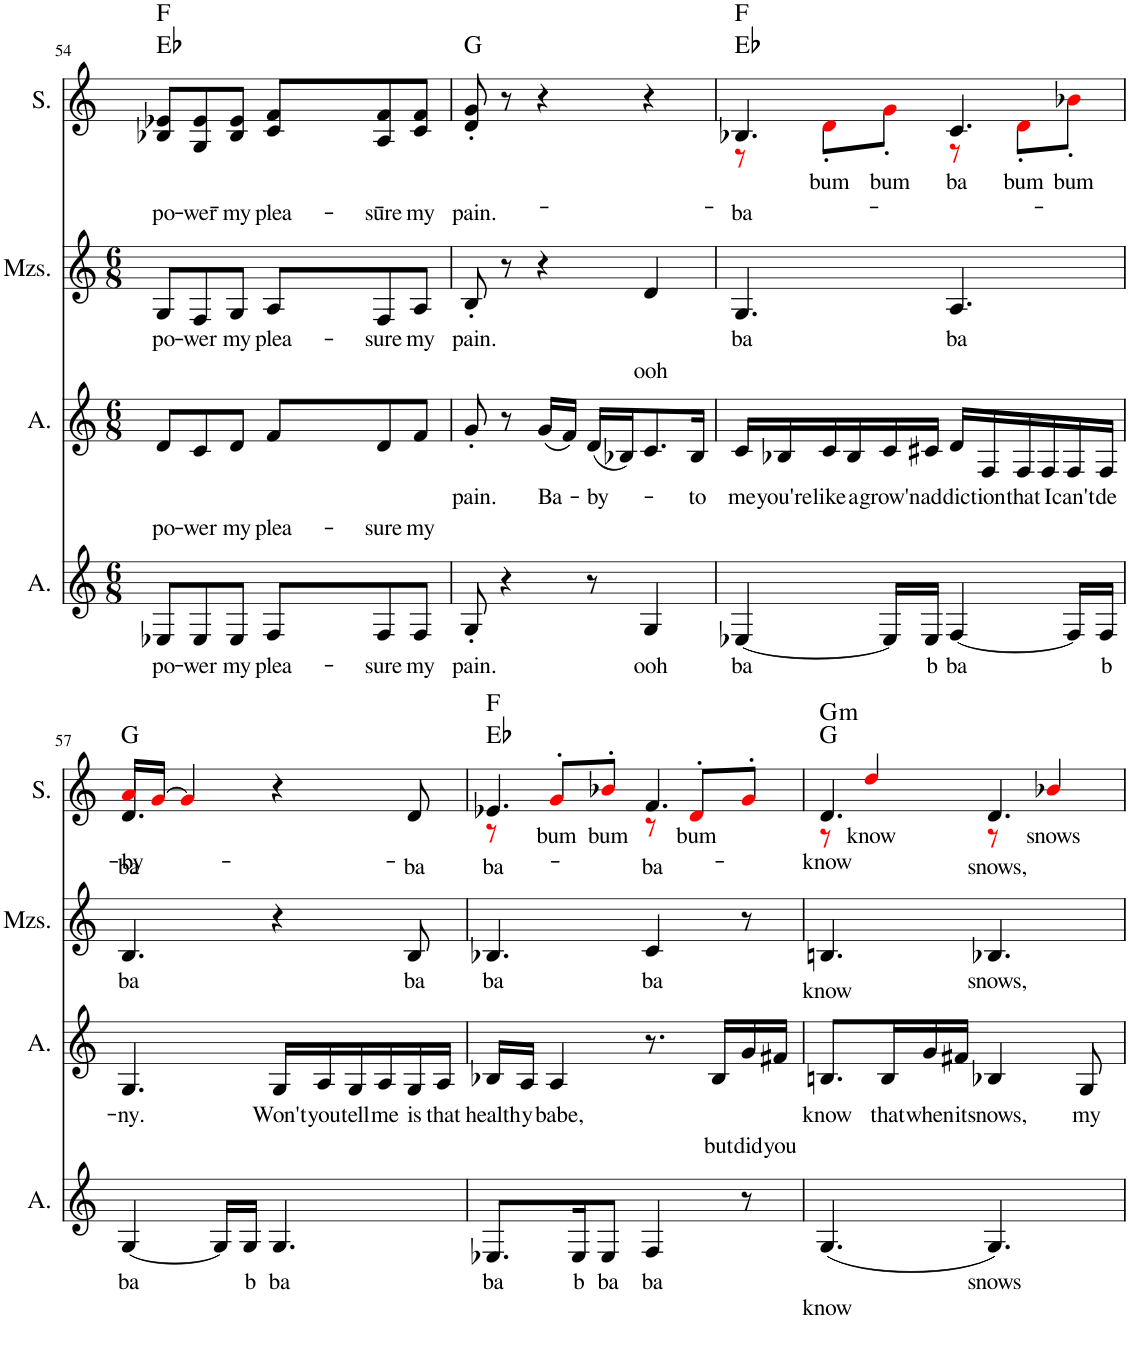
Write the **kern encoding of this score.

**kern	**text	**text	**kern	**text	**kern	**text	**text	**kern	**text	**text	**harte
*part4	*part4	*part4	*part3	*part3	*part2	*part2	*part2	*part1	*part1	*part1	*part1
*staff4	*staff4	*staff4	*staff3	*staff3	*staff2	*staff2	*staff2	*staff1	*staff1	*staff1	*
*I"Alto	*	*	*I"Alto	*	*I"Mezzosoprano	*	*	*I"Soprano	*	*	*
*I'A.	*	*	*I'A.	*	*I'Mzs.	*	*	*I'S.	*	*	*
!!LO:PB:g=z
*clefG2	*	*	*clefG2	*	*clefG2	*	*	*clefG2	*	*	*
*k[]	*	*	*k[]	*	*k[]	*	*	*k[]	*	*	*
*M6/8	*	*	*M6/8	*	*M6/8	*	*	*M9/8	*	*	*
=54	=54	=54	=54	=54	=54	=54	=54	=54	=54	=54	=54
!	!LO:LY:b	!	!	!LO:LY:b	!	!LO:LY:b	!	!	!LO:LY:b	!	!
8E-X/L	po-	.	8d/L	po-	8G/L	po-	.	8B-X/ 8e-X/L	po-	.	Eb:maj F:maj
!	!LO:LY:b	!	!	!LO:LY:b	!	!LO:LY:b	!	!	!LO:LY:b	!	!
8E-/	-wer	.	8c/	-wer	8F/	-wer	.	8G/ 8e-/	-wer	.	.
!	!LO:LY:b	!	!	!LO:LY:b	!	!LO:LY:b	!	!	!LO:LY:b	!	!
8E-/J	my	.	8d/J	my	8G/J	my	.	8B-/ 8e-/J	my	.	.
!	!LO:LY:b	!	!	!LO:LY:b	!	!LO:LY:b	!	!	!LO:LY:b	!	!
8F/L	plea-	.	8f/L	plea-	8A/L	plea-	.	8c/ 8f/L	plea-	.	.
!	!LO:LY:b	!	!	!LO:LY:b	!	!LO:LY:b	!	!	!LO:LY:b	!	!
8F/	-sure	.	8d/	-sure	8F/	-sure	.	8A/ 8f/	-sure	.	.
!	!LO:LY:b	!	!	!LO:LY:b	!	!LO:LY:b	!	!	!LO:LY:b	!	!
8F/J	my	.	8f/J	my	8A/J	my	.	8c/ 8f/J	my	.	.
=55	=55	=55	=55	=55	=55	=55	=55	=55	=55	=55	=55
!	!LO:LY:b	!	!	!LO:LY:b	!	!LO:LY:b	!	!	!LO:LY:b	!	!
8G'/	pain.	.	8g'/	pain.	8B'/	pain.	.	8d/' 8g/'	pain.	.	G:maj
4r	.	.	8r	.	8r	.	.	8r	.	.	.
!	!	!	!	!LO:LY:b	!	!	!	!	!	!	!
.	.	.	(16g/LL	Ba-	4r	.	.	4r	.	.	.
.	.	.	16f/JJ)	.	.	.	.	.	.	.	.
!	!	!	!	!LO:LY:b	!	!	!	!	!	!	!
8r	.	.	(16d/LL	-by-	.	.	.	.	.	.	.
.	.	.	16B-X/J)	.	.	.	.	.	.	.	.
!	!LO:LY:b	!	!	!	!	!LO:LY:b	!	!	!	!	!
4G/	ooh	.	8.c/	.	4d/	ooh	.	4r	.	.	.
!	!	!	!	!LO:LY:b	!	!	!	!	!	!	!
.	.	.	16B-/Jk	-to	.	.	.	.	.	.	.
=56	=56	=56	=56	=56	=56	=56	=56	=56	=56	=56	=56
!	!LO:LY:b	!	!	!LO:LY:b	!	!LO:LY:b	!	!	!LO:LY:b	!	!
*	*	*	*	*	*	*	*	*^	*	*	*
[4E-X/	ba	.	16c/LL	me	4.G/	ba	.	4.B-X/	8r	ba	.	Eb:maj F:maj
!	!	!	!	!LO:LY:b	!	!	!	!	!	!	!	!
.	.	.	16B-X/	you're	.	.	.	.	.	.	.	.
!	!	!	!	!LO:LY:b	!	!	!	!	!	!LO:LY:b	!	!
.	.	.	16c/	like	.	.	.	.	8d'i\L	bum	.	.
!	!	!	!	!LO:LY:b	!	!	!	!	!	!	!	!
.	.	.	16B-/	a	.	.	.	.	.	.	.	.
!	!	!	!	!LO:LY:b	!	!	!	!	!	!LO:LY:b	!	!
16E-/LL]	.	.	16c/	grow'n	.	.	.	.	8g'i\J	bum	.	.
!	!LO:LY:b	!	!	!LO:LY:b	!	!	!	!	!	!	!	!
16E-/JJ	b	.	16c#X/JJ	ad-	.	.	.	.	.	.	.	.
!	!LO:LY:b	!	!	!LO:LY:b	!	!LO:LY:b	!	!	!	!LO:LY:b	!	!
[4F/	ba	.	16d/LL	-dic-	4.A/	ba	.	4.c/	8r	ba	.	.
!	!	!	!	!LO:LY:b	!	!	!	!	!	!	!	!
.	.	.	16F/	-tion	.	.	.	.	.	.	.	.
!	!	!	!	!LO:LY:b	!	!	!	!	!	!LO:LY:b	!	!
.	.	.	16F/	that	.	.	.	.	8d'i\L	bum	.	.
!	!	!	!	!LO:LY:b	!	!	!	!	!	!	!	!
.	.	.	16F/	I	.	.	.	.	.	.	.	.
!	!	!	!	!LO:LY:b	!	!	!	!	!	!LO:LY:b	!	!
16F/LL]	.	.	16F/	can't	.	.	.	.	8b-X'i\J	bum	.	.
!	!LO:LY:b	!	!	!LO:LY:b	!	!	!	!	!	!	!	!
16F/JJ	b	.	16F/JJ	de-	.	.	.	.	.	.	.	.
!!LO:LB:g=z	!!
=57	=57	=57	=57	=57	=57	=57	=57	=57	=57	=57	=57	=57
!	!LO:LY:b	!	!	!LO:LY:b	!	!LO:LY:b	!	!	!	!LO:LY:b	!LO:LY:b	!
[4G/	ba	.	4.G/	-ny.	4.B/	ba	.	4.d/	16ai/LL	ba	by-	G:maj
.	.	.	.	.	.	.	.	.	[16gi/JJ	.	.	.
.	.	.	.	.	.	.	.	.	4gi/]	.	.	.
16G/LL]	.	.	.	.	.	.	.	.	.	.	.	.
!	!LO:LY:b	!	!	!	!	!	!	!	!	!	!	!
16G/JJ	b	.	.	.	.	.	.	.	.	.	.	.
!	!LO:LY:b	!	!	!LO:LY:b	!	!	!	!	!	!	!	!
4.G/	ba	.	16G/LL	Won't	4r	.	.	4r	4.ryy	.	.	.
!	!	!	!	!LO:LY:b	!	!	!	!	!	!	!	!
.	.	.	16A/	you	.	.	.	.	.	.	.	.
!	!	!	!	!LO:LY:b	!	!	!	!	!	!	!	!
.	.	.	16G/	tell	.	.	.	.	.	.	.	.
!	!	!	!	!LO:LY:b	!	!	!	!	!	!	!	!
.	.	.	16A/	me	.	.	.	.	.	.	.	.
!	!	!	!	!LO:LY:b	!	!LO:LY:b	!	!	!	!LO:LY:b	!	!
.	.	.	16G/	is	8B/	ba	.	8d/	.	ba	.	.
!	!	!	!	!LO:LY:b	!	!	!	!	!	!	!	!
.	.	.	16A/JJ	that	.	.	.	.	.	.	.	.
=58	=58	=58	=58	=58	=58	=58	=58	=58	=58	=58	=58	=58
!	!LO:LY:b	!	!	!LO:LY:b	!	!LO:LY:b	!	!	!	!LO:LY:b	!	!
8.E-X/L	ba	.	16B-X/LL	health-	4.B-X/	ba	.	4.e-X/	8r	ba	.	Eb:maj F:maj
!	!	!	!	!LO:LY:b	!	!	!	!	!	!	!	!
.	.	.	16A/JJ	-y	.	.	.	.	.	.	.	.
!	!	!	!	!LO:LY:b	!	!	!	!	!	!LO:LY:b	!	!
.	.	.	4A/	babe,	.	.	.	.	8g'i/L	bum	.	.
!	!LO:LY:b	!	!	!	!	!	!	!	!	!	!	!
16E-/K	b	.	.	.	.	.	.	.	.	.	.	.
!	!LO:LY:b	!	!	!	!	!	!	!	!	!LO:LY:b	!	!
8E-/J	ba	.	.	.	.	.	.	.	8b-X'i/J	bum	.	.
!	!LO:LY:b	!	!	!	!	!LO:LY:b	!	!	!	!LO:LY:b	!	!
4F/	ba	.	8.r	.	4c/	ba	.	4.f/	8r	ba	.	.
!	!	!	!	!	!	!	!	!	!	!LO:LY:b	!	!
.	.	.	.	.	.	.	.	.	8d'i/L	bum	.	.
!	!	!	!	!LO:LY:b	!	!	!	!	!	!	!	!
.	.	.	16B-/LL	but	.	.	.	.	.	.	.	.
!	!	!	!	!LO:LY:b	!	!	!	!	!	!	!	!
8r	.	.	16g/	did	8r	.	.	.	8g'i/J	.	.	.
!	!	!	!	!LO:LY:b	!	!	!	!	!	!	!	!
.	.	.	16f#X/JJ	you	.	.	.	.	.	.	.	.
=59	=59	=59	=59	=59	=59	=59	=59	=59	=59	=59	=59	=59
!	!	!LO:LY:b	!	!LO:LY:b	!	!	!LO:LY:b	!	!	!	!LO:LY:b	!LO:H:n=2:kt=m
(4.G/	.	know	8.Bn/L	know	4.Bn/	.	know	4.d/	8r	.	know	G:maj G:min
!	!	!	!	!	!	!	!	!	!	!LO:LY:b	!	!
.	.	.	.	.	.	.	.	.	4ddi/	know	.	.
!	!	!	!	!LO:LY:b	!	!	!	!	!	!	!	!
.	.	.	16B/L	that	.	.	.	.	.	.	.	.
!	!	!	!	!LO:LY:b	!	!	!	!	!	!	!	!
.	.	.	16g/	when	.	.	.	.	.	.	.	.
!	!	!	!	!LO:LY:b	!	!	!	!	!	!	!	!
.	.	.	16f#X/JJ	it	.	.	.	.	.	.	.	.
!	!LO:LY:b	!	!	!LO:LY:b	!	!LO:LY:b	!	!	!	!LO:LY:b	!	!
4.G/)	snows	.	4B-X/	snows,	4.B-X/	snows,	.	4.d/	8r	snows,	.	.
!	!	!	!	!	!	!	!	!	!	!LO:LY:b	!	!
.	.	.	.	.	.	.	.	.	4b-Xi/	snows	.	.
!	!	!	!	!LO:LY:b	!	!	!	!	!	!	!	!
.	.	.	8G/	my	.	.	.	.	.	.	.	.
*	*	*	*	*	*	*	*	*v	*v	*	*	*
=	=	=	=	=	=	=	=	=	=	=	=
*-	*-	*-	*-	*-	*-	*-	*-	*-	*-	*-	*-
